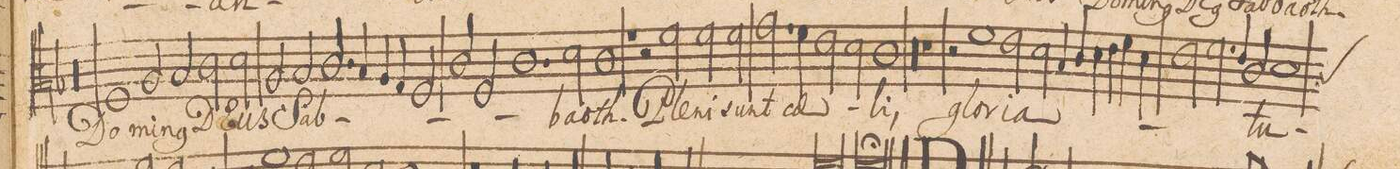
**kern	**text
*I"TENOR.	*
*clefC3	*
*k[b-]	*
*met(C|)	*
*M2/1	*
00r	.
=16-	=16-
=17-	=17-
1F	Do-
=18-	=18-
2A/	-mi-
2B-/	-n(us)
2c\	De-
2d\	-us
=19-	=19-
2A/	Sab-
2B-/	.
2.c/	.
4B-/	.
=20-	=20-
4A/	.
4G/	.
2F/	.
2c/	.
2F/	.
=21-	=21-
1.c	.
2d\	-ba-
=22-	=22-
1c	-oth.
1rg	.
=23-	=23-
2r	.
2f\	Ple-
2f\	-ni
2f\	sunt
=24-	=24-
2.g\	cae-
4f\	.
2e\	.
2d\	.
=25-	=25-
1c	-li,
00r	.
=26-	=26-
=27-	=27-
1r	.
=28-	=28-
2r	.
1f	glo-
2e\	-ri-
=29-	=29-
2d\	-a
4B-/	.
4c/	.
4d\	.
4e\	.
4f\	.
4d\	.
=30-	=30-
2e\	.
2.f\	.
4e/	.
2c/	tu-
=31-	=31-
*custos:c	*
1d	.
*-	*-
